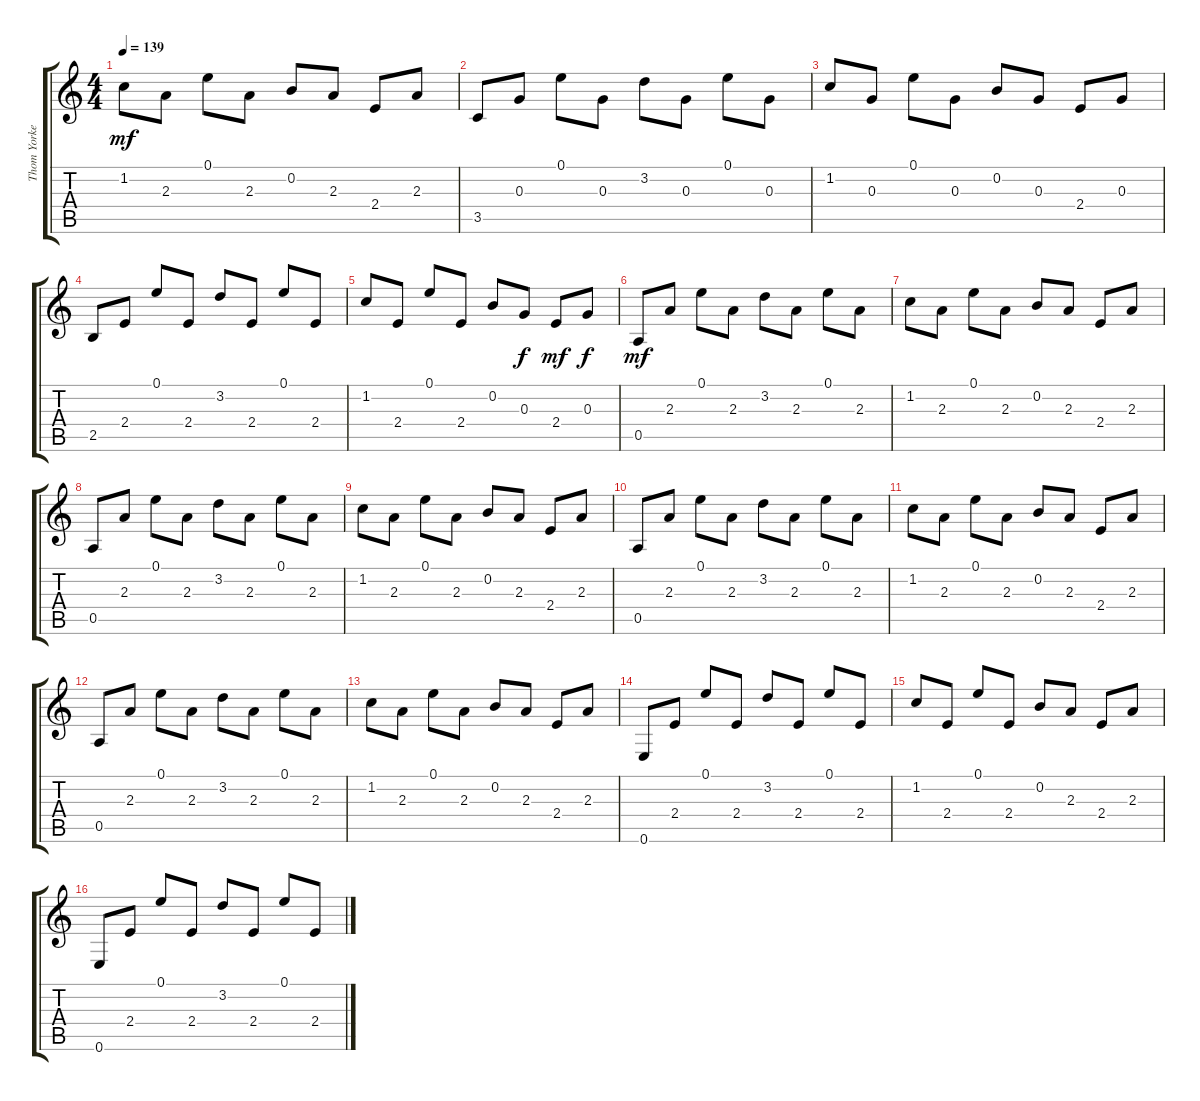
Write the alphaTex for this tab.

\track ("Thom Yorke - Clean Guitar" "Thom Yorke") {instrument electricguitarclean}
\staff {score tabs}
\tuning (E4 B3 G3 D3 A2 E2) {hide}
\ts (4 4)
\tempo 139
\clef g2
\ks c
1.2.8{dy mf} 2.3.8 0.1.8 2.3.8 0.2.8 2.3.8 2.4.8 2.3.8 |
3.5.8 0.3.8 0.1.8 0.3.8 3.2.8 0.3.8 0.1.8 0.3.8 |
1.2.8 0.3.8 0.1.8 0.3.8 0.2.8 0.3.8 2.4.8 0.3.8 |
2.5.8 2.4.8 0.1.8 2.4.8 3.2.8 2.4.8 0.1.8 2.4.8 |
1.2.8 2.4.8 0.1.8 2.4.8 0.2.8 0.3.8{dy f} 2.4.8{dy mf} 0.3.8{dy f} |
0.5.8{dy mf} 2.3.8 0.1.8 2.3.8 3.2.8 2.3.8 0.1.8 2.3.8 |
1.2.8 2.3.8 0.1.8 2.3.8 0.2.8 2.3.8 2.4.8 2.3.8 |
0.5.8 2.3.8 0.1.8 2.3.8 3.2.8 2.3.8 0.1.8 2.3.8 |
1.2.8 2.3.8 0.1.8 2.3.8 0.2.8 2.3.8 2.4.8 2.3.8 |
0.5.8 2.3.8 0.1.8 2.3.8 3.2.8 2.3.8 0.1.8 2.3.8 |
1.2.8 2.3.8 0.1.8 2.3.8 0.2.8 2.3.8 2.4.8 2.3.8 |
0.5.8 2.3.8 0.1.8 2.3.8 3.2.8 2.3.8 0.1.8 2.3.8 |
1.2.8 2.3.8 0.1.8 2.3.8 0.2.8 2.3.8 2.4.8 2.3.8 |
0.6.8 2.4.8 0.1.8 2.4.8 3.2.8 2.4.8 0.1.8 2.4.8 |
1.2.8 2.4.8 0.1.8 2.4.8 0.2.8 2.3.8 2.4.8 2.3.8 |
0.6.8 2.4.8 0.1.8 2.4.8 3.2.8 2.4.8 0.1.8 2.4.8
